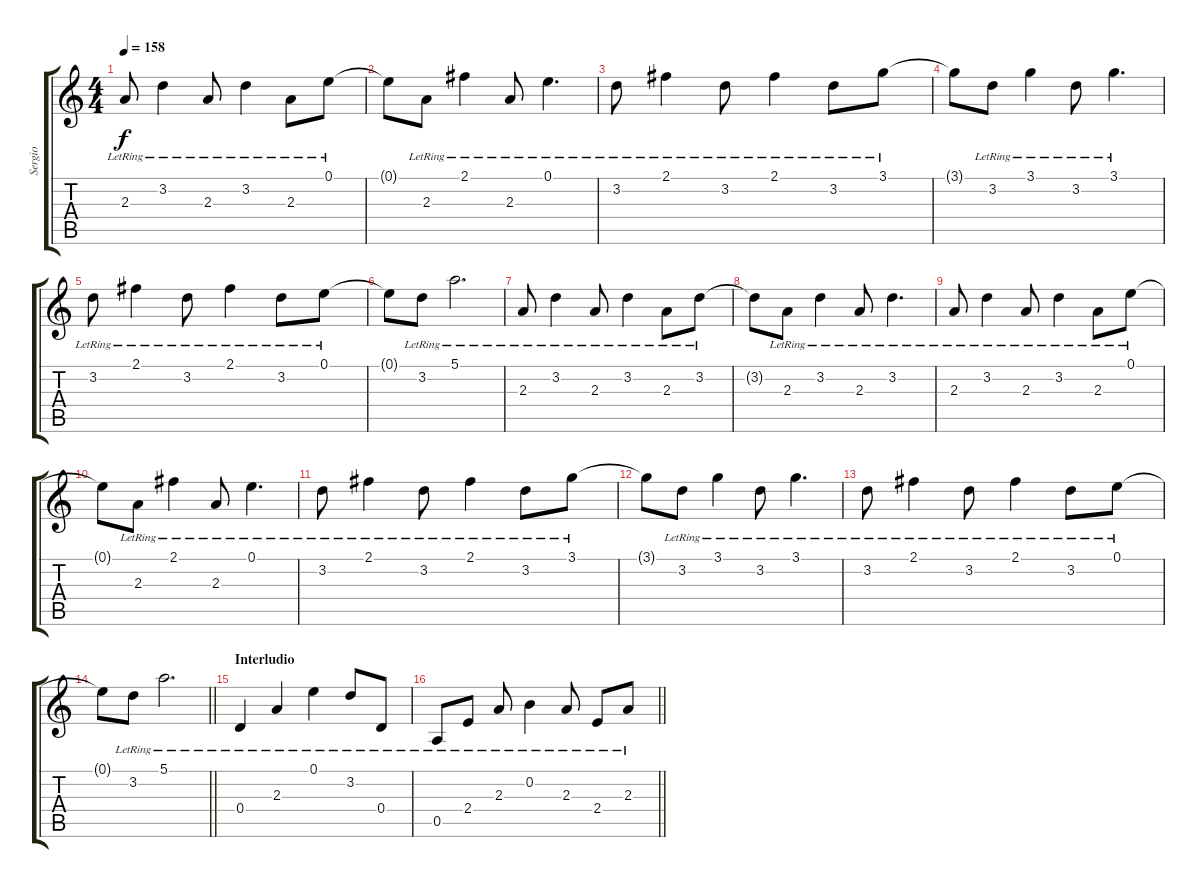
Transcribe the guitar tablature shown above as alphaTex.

\track ("Sergio" "Sergio") {instrument acousticguitarsteel}
\staff {score tabs}
\tuning (E4 B3 G3 D3 A2 E2) {hide}
\ts (4 4)
\tempo 158
\clef g2
\ks c
2.3{lr}.8{dy f} 3.2{lr}.4 2.3{lr}.8 3.2{lr}.4 2.3{lr}.8 0.1{lr}.8 |
0.1{t}.8 2.3{lr}.8 2.1{lr}.4 2.3{lr}.8 0.1{lr}.4{d} |
3.2{lr}.8 2.1{lr}.4 3.2{lr}.8 2.1{lr}.4 3.2{lr}.8 3.1{lr}.8 |
3.1{t}.8 3.2{lr}.8 3.1{lr}.4 3.2{lr}.8 3.1{lr}.4{d} |
3.2{lr}.8 2.1{lr}.4 3.2{lr}.8 2.1{lr}.4 3.2{lr}.8 0.1{lr}.8 |
0.1{t}.8 3.2{lr}.8 5.1{lr}.2{d} |
2.3{lr}.8 3.2{lr}.4 2.3{lr}.8 3.2{lr}.4 2.3{lr}.8 3.2{lr}.8 |
3.2{t}.8 2.3{lr}.8 3.2{lr}.4 2.3{lr}.8 3.2{lr}.4{d} |
2.3{lr}.8 3.2{lr}.4 2.3{lr}.8 3.2{lr}.4 2.3{lr}.8 0.1{lr}.8 |
0.1{t}.8 2.3{lr}.8 2.1{lr}.4 2.3{lr}.8 0.1{lr}.4{d} |
3.2{lr}.8 2.1{lr}.4 3.2{lr}.8 2.1{lr}.4 3.2{lr}.8 3.1{lr}.8 |
3.1{t}.8 3.2{lr}.8 3.1{lr}.4 3.2{lr}.8 3.1{lr}.4{d} |
3.2{lr}.8 2.1{lr}.4 3.2{lr}.8 2.1{lr}.4 3.2{lr}.8 0.1{lr}.8 |
\barLineRight lightlight
0.1{t}.8 3.2{lr}.8 5.1{lr}.2{d} |
\section ("" "Interludio")
0.4{lr}.4 2.3{lr}.4 0.1{lr}.4 3.2{lr}.8 0.4{lr}.8 |
\barLineRight lightlight
0.5{lr}.8 2.4{lr}.8 2.3{lr}.8 0.2{lr}.4 2.3{lr}.8 2.4{lr}.8 2.3{lr}.8
